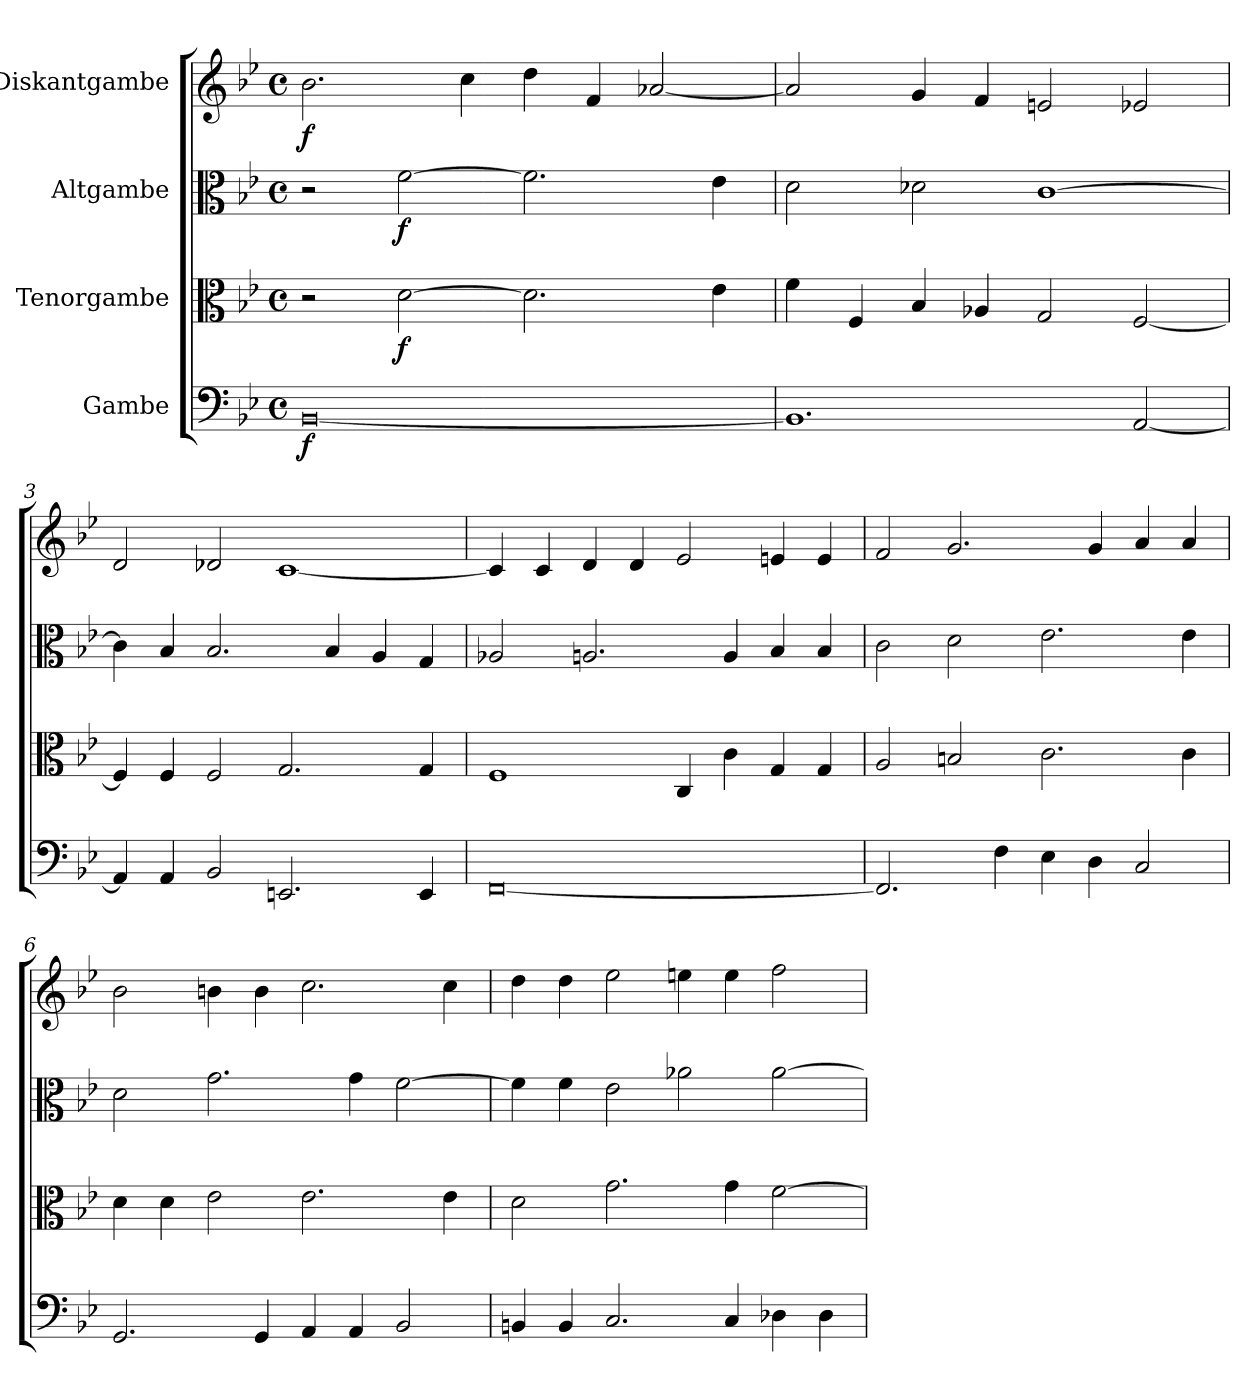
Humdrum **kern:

**kern	**dynam	**kern	**dynam	**kern	**dynam	**kern	**dynam
*part4	*part4	*part3	*part3	*part2	*part2	*part1	*part1
*staff4	*staff4	*staff3	*staff3	*staff2	*staff2	*staff1	*staff1
*I"Gambe	*	*I"Tenorgambe	*	*I"Altgambe	*	*I"Diskantgambe	*
*clefF4	*	*clefC3	*	*clefC3	*	*clefG2	*
*k[b-e-]	*	*k[b-e-]	*	*k[b-e-]	*	*k[b-e-]	*
*M4/2	*	*M4/2	*	*M4/2	*	*M4/2	*
*met(c)	*	*met(c)	*	*met(c)	*	*met(c)	*
*MM104	*	*MM104	*	*MM104	*	*MM104	*
=1	=1	=1	=1	=1	=1	=1	=1
!	!LO:DY:b	!	!	!	!	!	!LO:DY:b
[0BB-	f	2r	.	2r	.	2.b-\	f
!	!	!	!LO:DY:b	!	!LO:DY:b	!	!
.	.	[2d\	f	[2f\	f	.	.
.	.	.	.	.	.	4cc\	.
.	.	2.d\]	.	2.f\]	.	4dd\	.
.	.	.	.	.	.	4f/	.
.	.	.	.	.	.	[2a-X/	.
.	.	4e-\	.	4e-\	.	.	.
=2	=2	=2	=2	=2	=2	=2	=2
1.BB-]	.	4f\	.	2d\	.	2a-/]	.
.	.	4F/	.	.	.	.	.
.	.	4B-/	.	2d-X\	.	4g/	.
.	.	4A-X/	.	.	.	4f/	.
.	.	2G/	.	[1c	.	2en/	.
[2AA/	.	[2F/	.	.	.	2e-X/	.
=3	=3	=3	=3	=3	=3	=3	=3
4AA/]	.	4F/]	.	4c\]	.	2d/	.
4AA/	.	4F/	.	4B-/	.	.	.
2BB-/	.	2F/	.	2.B-/	.	2d-X/	.
2.EEn/	.	2.G/	.	.	.	[1c	.
.	.	.	.	4B-/	.	.	.
.	.	.	.	4A/	.	.	.
4EE/	.	4G/	.	4G/	.	.	.
=4	=4	=4	=4	=4	=4	=4	=4
[0FF	.	1F	.	2A-X/	.	4c/]	.
.	.	.	.	.	.	4c/	.
.	.	.	.	2.An/	.	4d/	.
.	.	.	.	.	.	4d/	.
.	.	4C/	.	.	.	2e-/	.
.	.	4c\	.	4A/	.	.	.
.	.	4G/	.	4B-/	.	4en/	.
.	.	4G/	.	4B-/	.	4e/	.
=5	=5	=5	=5	=5	=5	=5	=5
2.FF/]	.	2A/	.	2c\	.	2f/	.
.	.	2Bn/	.	2d\	.	2.g/	.
4F\	.	.	.	.	.	.	.
4E-\	.	2.c\	.	2.e-\	.	.	.
4D\	.	.	.	.	.	4g/	.
2C/	.	.	.	.	.	4a/	.
.	.	4c\	.	4e-\	.	4a/	.
=6	=6	=6	=6	=6	=6	=6	=6
2.GG/	.	4d\	.	2d\	.	2b-\	.
.	.	4d\	.	.	.	.	.
.	.	2e-\	.	2.g\	.	4bn\	.
4GG/	.	.	.	.	.	4b\	.
4AA/	.	2.e-\	.	.	.	2.cc\	.
4AA/	.	.	.	4g\	.	.	.
2BB-/	.	.	.	[2f\	.	.	.
.	.	4e-\	.	.	.	4cc\	.
!!LO:LB:g=z
=7	=7	=7	=7	=7	=7	=7	=7
4BBn/	.	2d\	.	4f\]	.	4dd\	.
4BB/	.	.	.	4f\	.	4dd\	.
2.C/	.	2.g\	.	2e-\	.	2ee-\	.
.	.	.	.	2a-X\	.	4een\	.
4C/	.	4g\	.	.	.	4ee\	.
4D-X\	.	[2f\	.	[2a-\	.	2ff\	.
4D-\	.	.	.	.	.	.	.
=	=	=	=	=	=	=	=
*-	*-	*-	*-	*-	*-	*-	*-
